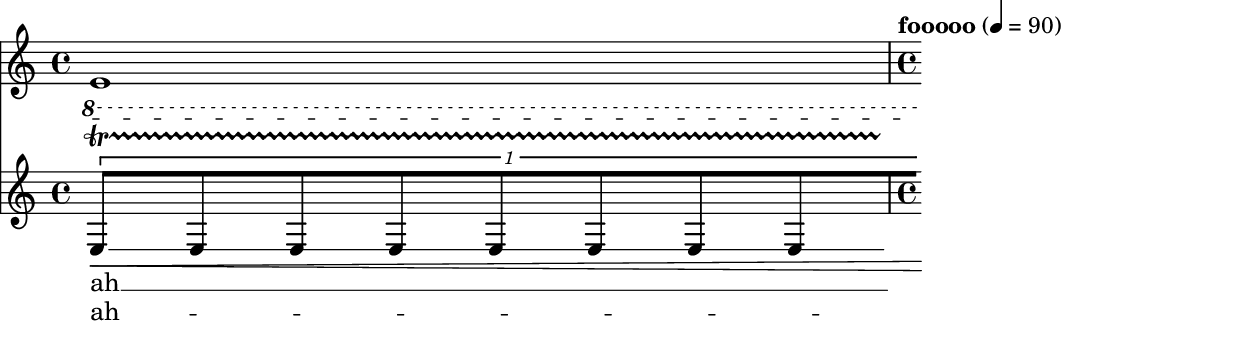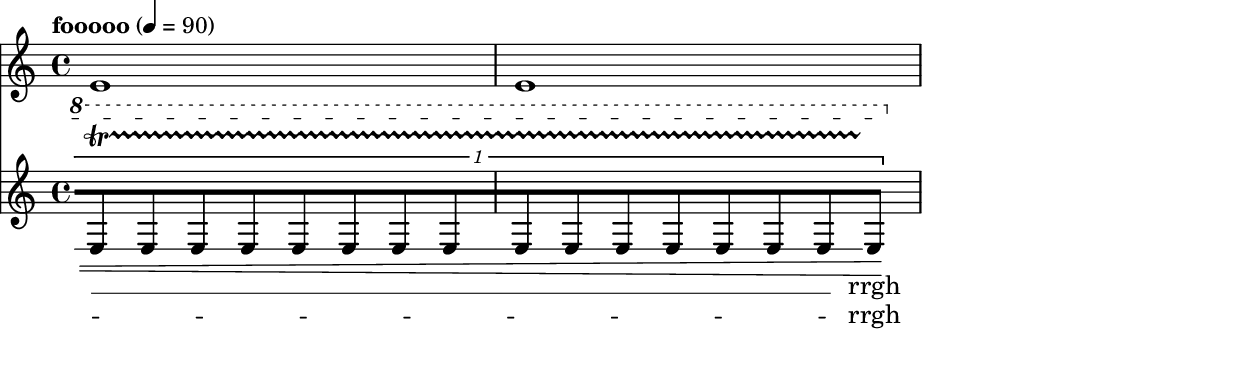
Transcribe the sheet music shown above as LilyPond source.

%% Generated by lilypond-book.py
%% Options: [exampleindent=10.16\mm,indent=0\mm,line-width=160\mm]
\include "lilypond-book-preamble.ly"


% ****************************************************************
% Start cut-&-pastable-section
% ****************************************************************



\paper {
  indent = 0\mm
  line-width = 160\mm
  % offset the left padding, also add 1mm as lilypond creates cropped
  % images with a little space on the right
  line-width = #(- line-width (* mm  3.000000) (* mm 1))
}

\layout {
  
}





% ****************************************************************
% ly snippet:
% ****************************************************************
\sourcefilename "/home/gub/NewGub/gub/target/linux-x86/src/lilypond-git.sv.gnu.org--lilypond.git-stable-2.20/input/regression/metronome-mark-broken-bound.ly"
\sourcefileline 0
\version "2.17.11"

\header {
texidoc = "A @code{MetronomeMark}, @code{RehearsalMark} and @code{BarNumber}
should not effect the starting point of spanners.
"
}

<<
 \new Staff {
   e'1 \time 4/4 \break |
   \tempo \markup { "fooooo" } 4 = 90
   e'1 |
   e'1 |
 }

 \new Staff {
   \override Score.MetronomeMark.break-visibility = #all-visible
   \override TupletBracket.breakable = ##t
   \override Beam.breakable = ##t
   \override Glissando.breakable = ##t

   \ottava #1 \tuplet 1/1 { e'8\<\startTextSpan\startTrillSpan\glissando
     [ \override NoteColumn.glissando-skip = ##t\repeat unfold 22 e'8
       \revert NoteColumn.glissando-skip e'8\!\stopTextSpan\stopTrillSpan ] } |
 }
 \addlyrics { ah __ \repeat unfold 21 { \skip 4 } _ rrgh }
 \addlyrics { ah --  \repeat unfold 21 { \skip 4 } _ rrgh }
>>

\layout {
 \context {
   \Voice
   \remove "Forbid_line_break_engraver"
 }
}



% ****************************************************************
% end ly snippet
% ****************************************************************
